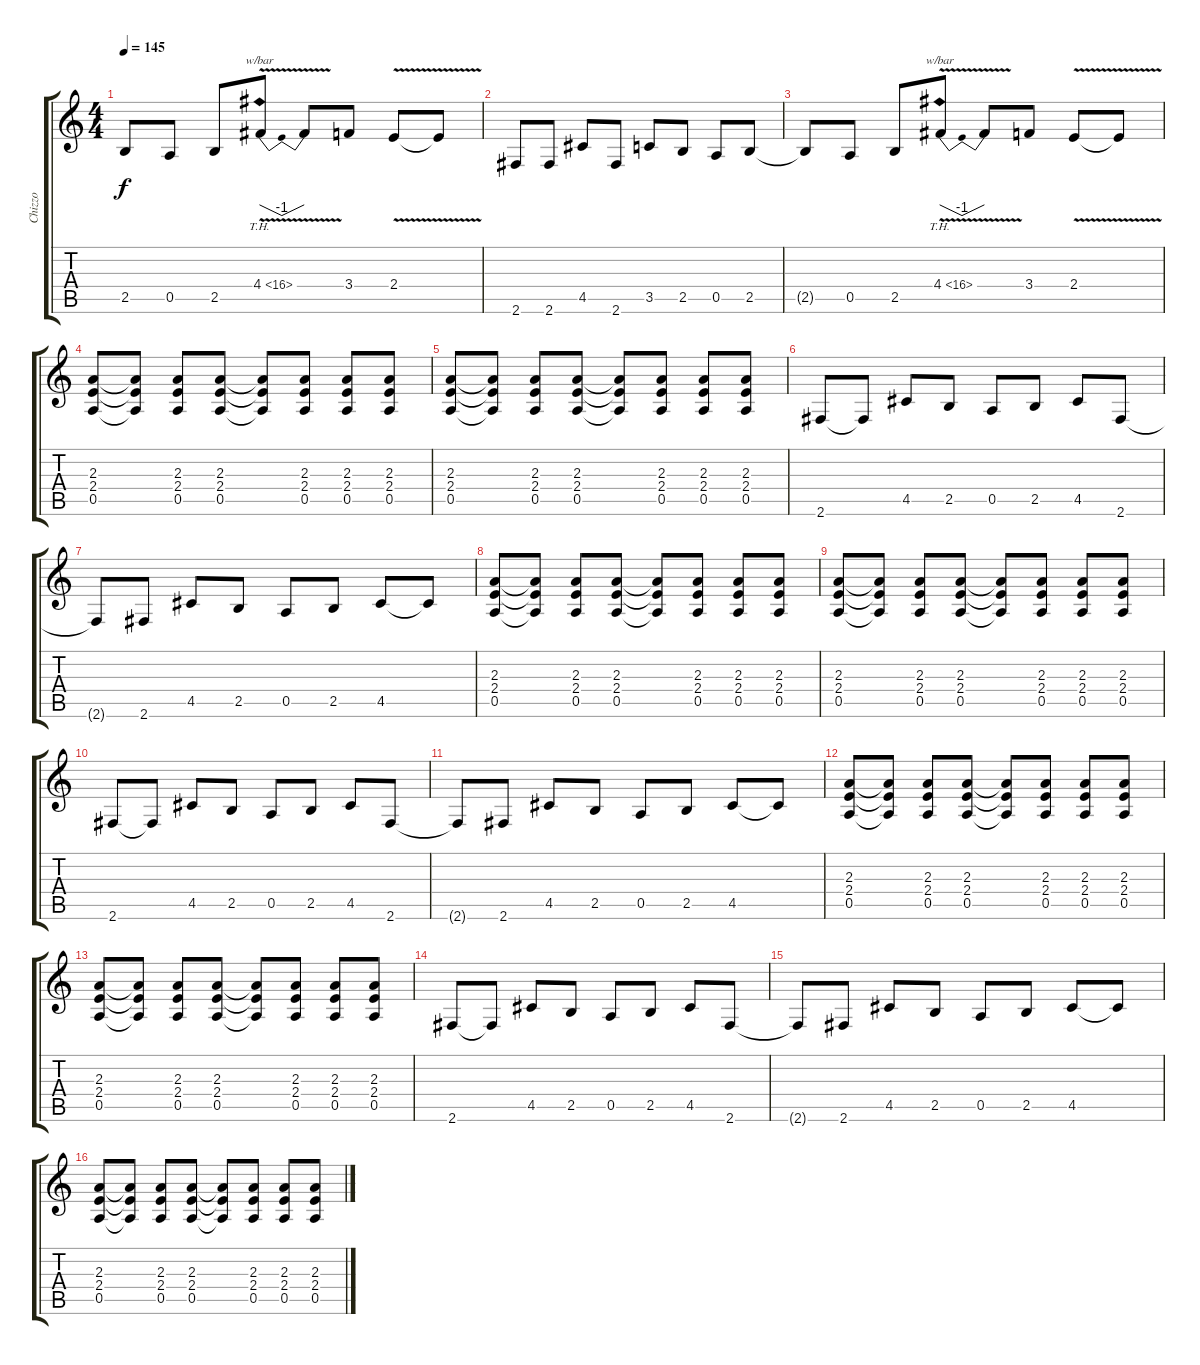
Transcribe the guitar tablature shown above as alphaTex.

\track ("Chizzo" "Chizzo") {instrument distortionguitar}
\staff {score tabs}
\tuning (E4 B3 G3 D3 A2 E2) {hide}
\ts (4 4)
\tempo 145
\clef g2
\ks c
2.5{t}.8{dy f} 0.5.8 2.5.8 4.4{th 12 v}.8{tbe (dip default 0 0 30 -4 60 0)} 4.4{t}.8 3.4.8 2.4{v}.8 2.4{t}.8 |
2.6.8 2.6.8 4.5.8 2.6.8 3.5.8 2.5.8 0.5.8 2.5.8 |
2.5{t}.8 0.5.8 2.5.8 4.4{th 12 v}.8{tbe (dip default 0 0 30 -4 60 0)} 4.4{t}.8 3.4.8 2.4{v}.8 2.4{t}.8 |
(2.3 2.4 0.5).8 (2.3{t} 2.4{t} 0.5{t}).8 (2.3 2.4 0.5).8 (2.3 2.4 0.5).8 (2.3{t} 2.4{t} 0.5{t}).8 (2.3 2.4 0.5).8 (2.3 2.4 0.5).8 (2.3 2.4 0.5).8 |
(2.3 2.4 0.5).8 (2.3{t} 2.4{t} 0.5{t}).8 (2.3 2.4 0.5).8 (2.3 2.4 0.5).8 (2.3{t} 2.4{t} 0.5{t}).8 (2.3 2.4 0.5).8 (2.3 2.4 0.5).8 (2.3 2.4 0.5).8 |
2.6.8 2.6{t}.8 4.5.8 2.5.8 0.5.8 2.5.8 4.5.8 2.6.8 |
2.6{t}.8 2.6.8 4.5.8 2.5.8 0.5.8 2.5.8 4.5.8 4.5{t}.8 |
(2.3 2.4 0.5).8 (2.3{t} 2.4{t} 0.5{t}).8 (2.3 2.4 0.5).8 (2.3 2.4 0.5).8 (2.3{t} 2.4{t} 0.5{t}).8 (2.3 2.4 0.5).8 (2.3 2.4 0.5).8 (2.3 2.4 0.5).8 |
(2.3 2.4 0.5).8 (2.3{t} 2.4{t} 0.5{t}).8 (2.3 2.4 0.5).8 (2.3 2.4 0.5).8 (2.3{t} 2.4{t} 0.5{t}).8 (2.3 2.4 0.5).8 (2.3 2.4 0.5).8 (2.3 2.4 0.5).8 |
2.6.8 2.6{t}.8 4.5.8 2.5.8 0.5.8 2.5.8 4.5.8 2.6.8 |
2.6{t}.8 2.6.8 4.5.8 2.5.8 0.5.8 2.5.8 4.5.8 4.5{t}.8 |
(2.3 2.4 0.5).8 (2.3{t} 2.4{t} 0.5{t}).8 (2.3 2.4 0.5).8 (2.3 2.4 0.5).8 (2.3{t} 2.4{t} 0.5{t}).8 (2.3 2.4 0.5).8 (2.3 2.4 0.5).8 (2.3 2.4 0.5).8 |
(2.3 2.4 0.5).8 (2.3{t} 2.4{t} 0.5{t}).8 (2.3 2.4 0.5).8 (2.3 2.4 0.5).8 (2.3{t} 2.4{t} 0.5{t}).8 (2.3 2.4 0.5).8 (2.3 2.4 0.5).8 (2.3 2.4 0.5).8 |
2.6.8 2.6{t}.8 4.5.8 2.5.8 0.5.8 2.5.8 4.5.8 2.6.8 |
2.6{t}.8 2.6.8 4.5.8 2.5.8 0.5.8 2.5.8 4.5.8 4.5{t}.8 |
(2.3 2.4 0.5).8 (2.3{t} 2.4{t} 0.5{t}).8 (2.3 2.4 0.5).8 (2.3 2.4 0.5).8 (2.3{t} 2.4{t} 0.5{t}).8 (2.3 2.4 0.5).8 (2.3 2.4 0.5).8 (2.3 2.4 0.5).8
